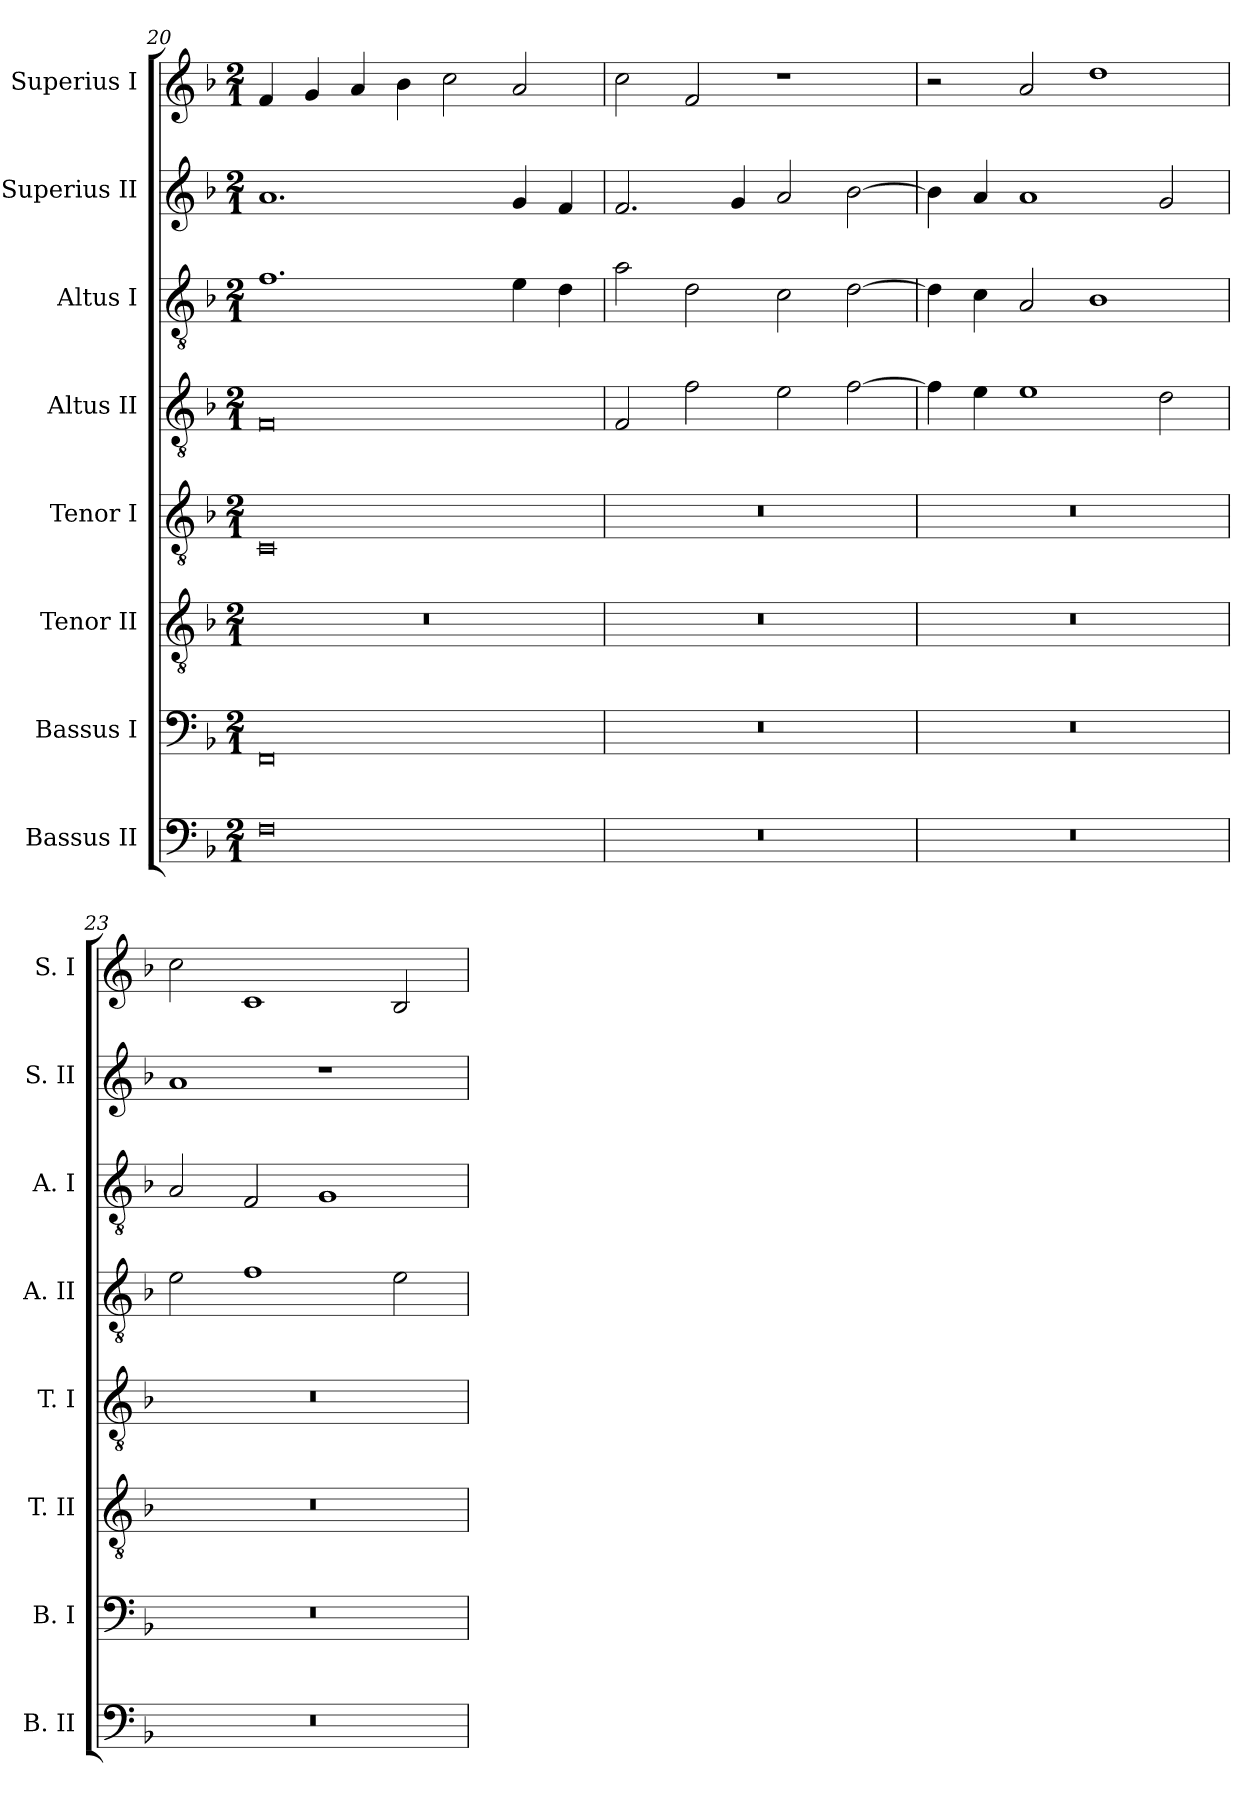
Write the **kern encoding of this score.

**kern	**kern	**kern	**kern	**kern	**kern	**kern	**kern
*part8	*part7	*part6	*part5	*part4	*part3	*part2	*part1
*staff8	*staff7	*staff6	*staff5	*staff4	*staff3	*staff2	*staff1
*I"Bassus II	*I"Bassus I	*I"Tenor II	*I"Tenor I	*I"Altus II	*I"Altus I	*I"Superius II	*I"Superius I
*I'B. II	*I'B. I	*I'T. II	*I'T. I	*I'A. II	*I'A. I	*I'S. II	*I'S. I
*clefF4	*clefF4	*clefGv2	*clefGv2	*clefGv2	*clefGv2	*clefG2	*clefG2
*k[b-]	*k[b-]	*k[b-]	*k[b-]	*k[b-]	*k[b-]	*k[b-]	*k[b-]
*F:	*F:	*F:	*F:	*F:	*F:	*F:	*F:
*M2/1	*M2/1	*M2/1	*M2/1	*M2/1	*M2/1	*M2/1	*M2/1
=20	=20	=20	=20	=20	=20	=20	=20
0F	0FF	0r	0C	0F	1.f	1.a	4f
.	.	.	.	.	.	.	4g
.	.	.	.	.	.	.	4a
.	.	.	.	.	.	.	4b-
.	.	.	.	.	.	.	2cc
.	.	.	.	.	4e	4g	2a
.	.	.	.	.	4d	4f	.
=21	=21	=21	=21	=21	=21	=21	=21
0r	0r	0r	0r	2F	2a	2.f	2cc
.	.	.	.	2f	2d	.	2f
.	.	.	.	.	.	4g	.
.	.	.	.	2e	2c	2a	1r
.	.	.	.	[2f	[2d	[2b-	.
=22	=22	=22	=22	=22	=22	=22	=22
0r	0r	0r	0r	4f]	4d]	4b-]	2r
.	.	.	.	4e	4c	4a	.
.	.	.	.	1e	2A	1a	2a
.	.	.	.	.	1B-	.	1dd
.	.	.	.	2d	.	2g	.
=23	=23	=23	=23	=23	=23	=23	=23
0r	0r	0r	0r	2e	2A	1a	2cc
.	.	.	.	1f	2F	.	1c
.	.	.	.	.	1G	1r	.
.	.	.	.	2e	.	.	2B-
=	=	=	=	=	=	=	=
*-	*-	*-	*-	*-	*-	*-	*-
